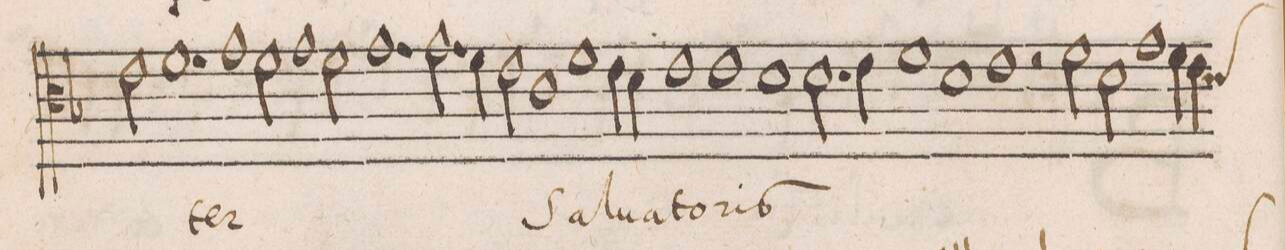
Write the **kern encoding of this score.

**kern	**text
*I"CANTVS	*
*clefC4	*
*k[b-]	*
*met(C|)	*
*M2/1	*
2e\	.
1.f	-ter
=39-	=39-
1g	.
2f\	.
=40-	=40-
1g	.
2f\	.
1.g\	.
=41-	=41-
2.g\	.
4f\	.
=42-	=42-
2e\	.
1c	Sal-
1f\	.
=43-	=43-
4e\	-ua-
4d\	.
1e	-to-
=44-	=44-
1e	-riſ
1d	.
=45-	=45-
2.d\	.
4e\	.
1f	.
=46-	=46-
1d	.
1e	.
=47-	=47-
2rf	.
2f\	.
2d\	.
1g\	.
=48-	=48-
4f\	.
*custos:d	*
4e\	.
*-	*-
